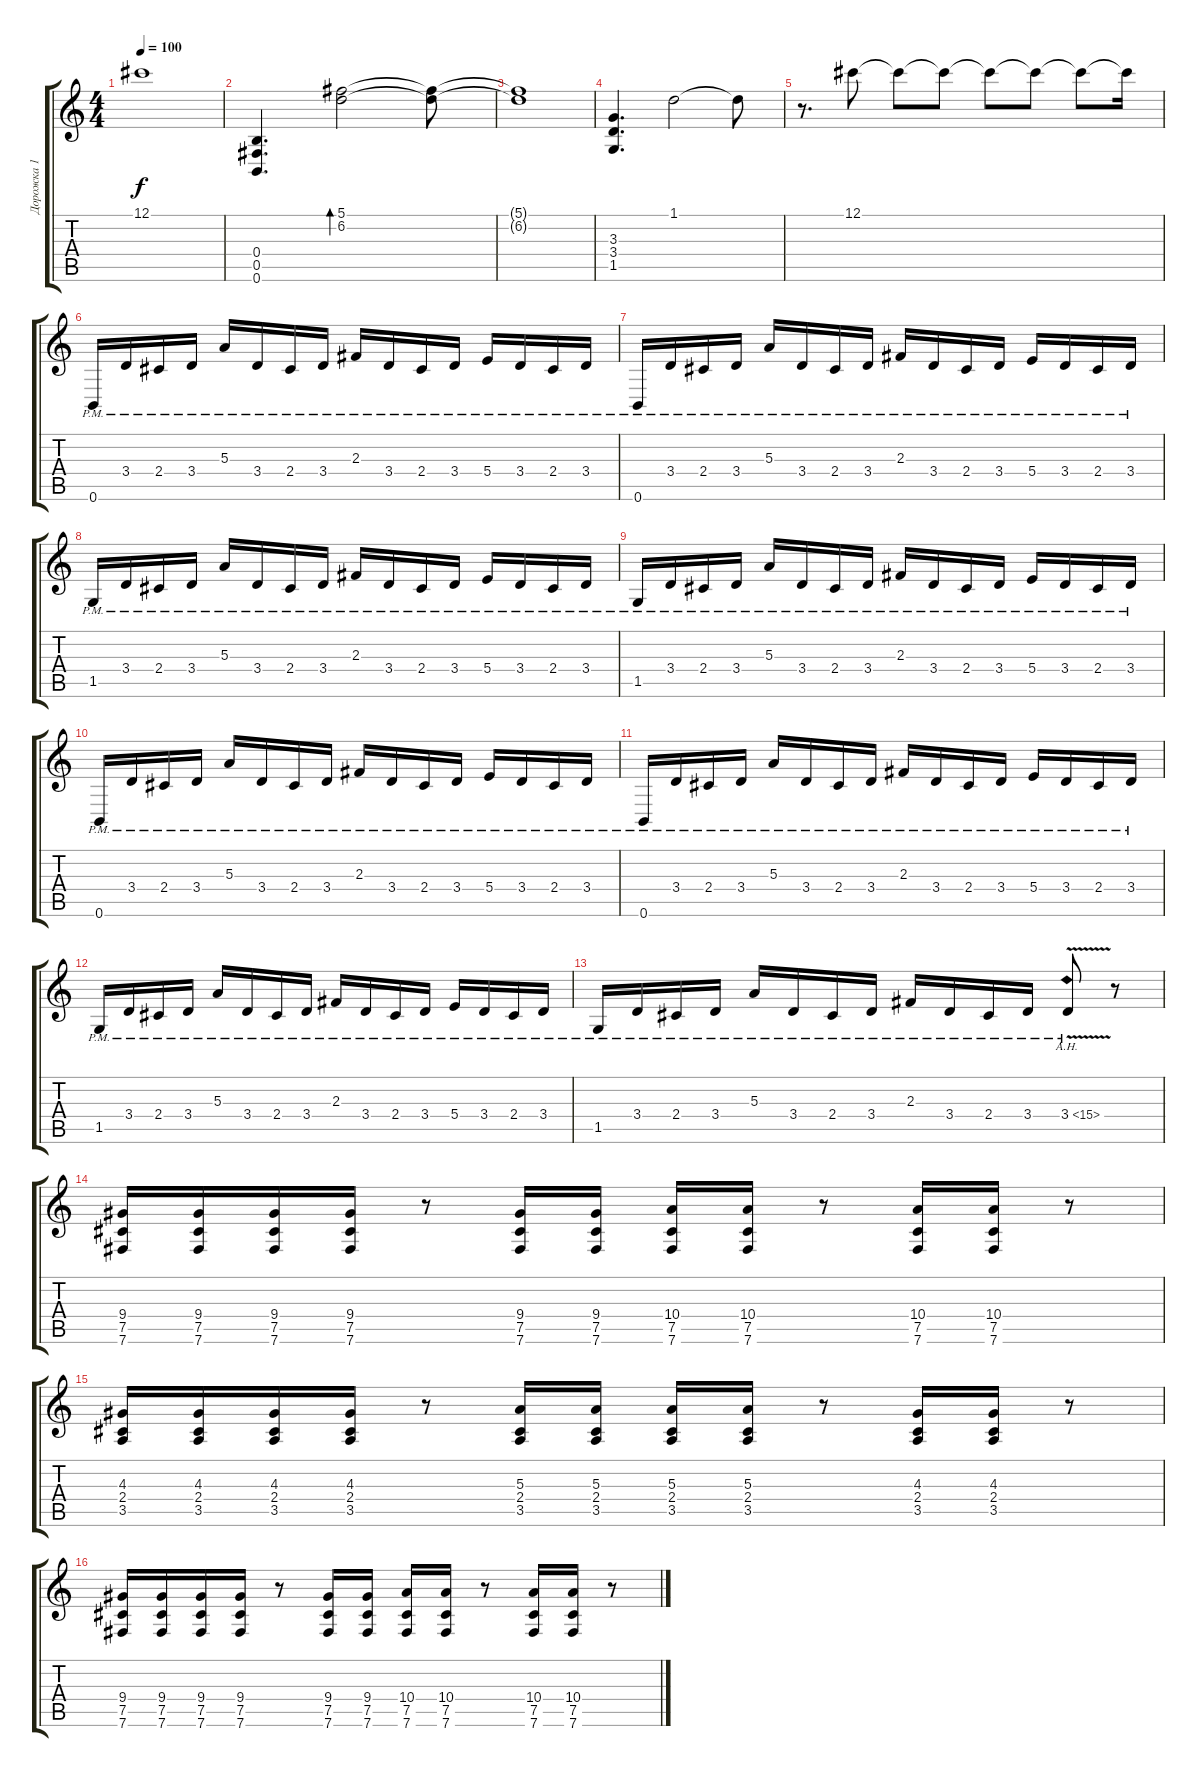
\track ("Дорожка 1" "Дорожка 1") {instrument distortionguitar}
\staff {score tabs}
\tuning (Db4 Ab3 E3 B2 Gb2 B1) {hide}
\ts (4 4)
\tempo 100
\clef g2
\ks c
12.1{t}.1{dy f} |
(0.4 0.5 0.6).4{d instrument electricguitarclean} (5.1 6.2).2{bd 240} (5.1{t} 6.2{t}).8 |
(5.1{t} 6.2{t}).1 |
(3.3 3.4 1.5).4{d} 1.1.2 1.1{t}.8 |
r.8{d} 12.1.8 12.1{t}.8 12.1{t}.8 12.1{t}.8 12.1{t}.8 12.1{t}.8 12.1{t}.16 |
0.6{pm}.16{instrument distortionguitar} 3.4{pm}.16 2.4{pm}.16 3.4{pm}.16 5.3{pm}.16 3.4{pm}.16 2.4{pm}.16 3.4{pm}.16 2.3{pm}.16 3.4{pm}.16 2.4{pm}.16 3.4{pm}.16 5.4{pm}.16 3.4{pm}.16 2.4{pm}.16 3.4{pm}.16 |
0.6{pm}.16 3.4{pm}.16 2.4{pm}.16 3.4{pm}.16 5.3{pm}.16 3.4{pm}.16 2.4{pm}.16 3.4{pm}.16 2.3{pm}.16 3.4{pm}.16 2.4{pm}.16 3.4{pm}.16 5.4{pm}.16 3.4{pm}.16 2.4{pm}.16 3.4{pm}.16 |
1.5{pm}.16 3.4{pm}.16 2.4{pm}.16 3.4{pm}.16 5.3{pm}.16 3.4{pm}.16 2.4{pm}.16 3.4{pm}.16 2.3{pm}.16 3.4{pm}.16 2.4{pm}.16 3.4{pm}.16 5.4{pm}.16 3.4{pm}.16 2.4{pm}.16 3.4{pm}.16 |
1.5{pm}.16 3.4{pm}.16 2.4{pm}.16 3.4{pm}.16 5.3{pm}.16 3.4{pm}.16 2.4{pm}.16 3.4{pm}.16 2.3{pm}.16 3.4{pm}.16 2.4{pm}.16 3.4{pm}.16 5.4{pm}.16 3.4{pm}.16 2.4{pm}.16 3.4{pm}.16 |
0.6{pm}.16{instrument distortionguitar} 3.4{pm}.16 2.4{pm}.16 3.4{pm}.16 5.3{pm}.16 3.4{pm}.16 2.4{pm}.16 3.4{pm}.16 2.3{pm}.16 3.4{pm}.16 2.4{pm}.16 3.4{pm}.16 5.4{pm}.16 3.4{pm}.16 2.4{pm}.16 3.4{pm}.16 |
0.6{pm}.16 3.4{pm}.16 2.4{pm}.16 3.4{pm}.16 5.3{pm}.16 3.4{pm}.16 2.4{pm}.16 3.4{pm}.16 2.3{pm}.16 3.4{pm}.16 2.4{pm}.16 3.4{pm}.16 5.4{pm}.16 3.4{pm}.16 2.4{pm}.16 3.4{pm}.16 |
1.5{pm}.16 3.4{pm}.16 2.4{pm}.16 3.4{pm}.16 5.3{pm}.16 3.4{pm}.16 2.4{pm}.16 3.4{pm}.16 2.3{pm}.16 3.4{pm}.16 2.4{pm}.16 3.4{pm}.16 5.4{pm}.16 3.4{pm}.16 2.4{pm}.16 3.4{pm}.16 |
1.5{pm}.16 3.4{pm}.16 2.4{pm}.16 3.4{pm}.16 5.3{pm}.16 3.4{pm}.16 2.4{pm}.16 3.4{pm}.16 2.3{pm}.16 3.4{pm}.16 2.4{pm}.16 3.4{pm}.16 3.4{ah 12 v pm}.8 r.8 |
(9.4 7.5 7.6).16{instrument distortionguitar} (9.4 7.5 7.6).16 (9.4 7.5 7.6).16 (9.4 7.5 7.6).16 r.8 (9.4 7.5 7.6).16 (9.4 7.5 7.6).16 (10.4 7.5 7.6).16 (10.4 7.5 7.6).16 r.8 (10.4 7.5 7.6).16 (10.4 7.5 7.6).16 r.8 |
(4.3 2.4 3.5).16 (4.3 2.4 3.5).16 (4.3 2.4 3.5).16 (4.3 2.4 3.5).16 r.8 (5.3 2.4 3.5).16 (5.3 2.4 3.5).16 (5.3 2.4 3.5).16 (5.3 2.4 3.5).16 r.8 (4.3 2.4 3.5).16 (4.3 2.4 3.5).16 r.8 |
(9.4 7.5 7.6).16{instrument distortionguitar} (9.4 7.5 7.6).16 (9.4 7.5 7.6).16 (9.4 7.5 7.6).16 r.8 (9.4 7.5 7.6).16 (9.4 7.5 7.6).16 (10.4 7.5 7.6).16 (10.4 7.5 7.6).16 r.8 (10.4 7.5 7.6).16 (10.4 7.5 7.6).16 r.8
